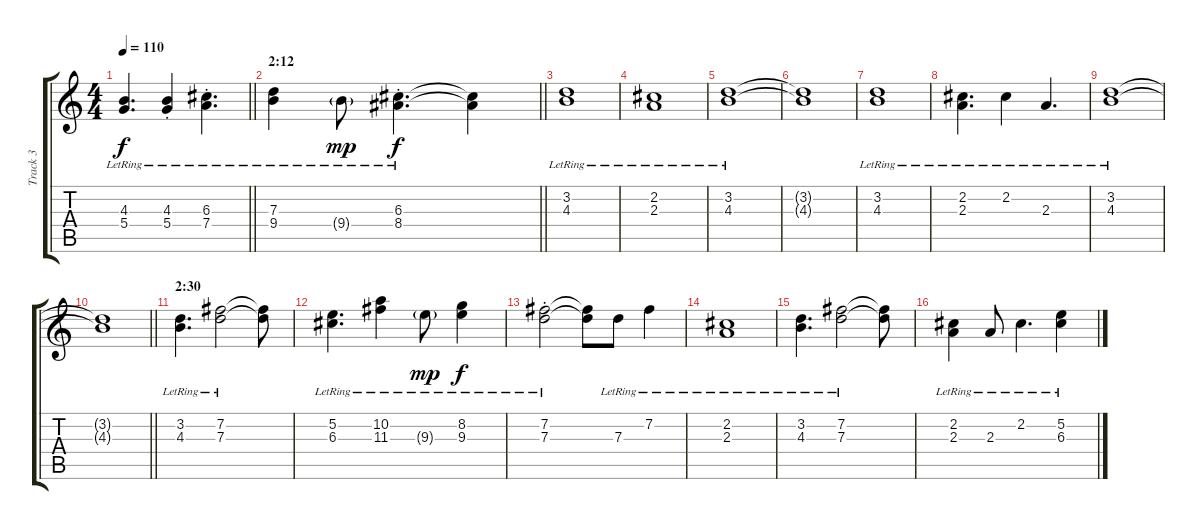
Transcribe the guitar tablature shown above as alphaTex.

\track ("Track 3" "Track 3") {instrument acousticguitarsteel}
\staff {score tabs}
\tuning (E4 B3 G3 D3 A2 E2) {hide}
\ts (4 4)
\tempo 110
\clef g2
\barLineRight lightlight
\ks c
(4.3{lr} 5.4{lr}).4{d dy f} (4.3{st lr} 5.4{st lr}).4 (6.3{st lr} 7.4{st lr}).4{d} |
\section ("" "2:12")
\barLineRight lightlight
(7.3{lr} 9.4{lr}).4 9.4{g lr}.8{dy mp} (6.3{st lr} 8.4{st lr}).4{d dy f} (6.3{t} 8.4{t}).4 |
(3.2{lr} 4.3{lr}).1 |
(2.2{lr} 2.3{lr}).1 |
(3.2{lr} 4.3{lr}).1 |
(3.2{t} 4.3{t}).1 |
(3.2{lr} 4.3{lr}).1 |
(2.2{lr} 2.3{lr}).4{d} 2.2{lr}.4 2.3{lr}.4{d} |
(3.2{lr} 4.3{lr}).1 |
\barLineRight lightlight
(3.2{t} 4.3{t}).1 |
\section ("" "2:30")
(3.2{lr} 4.3{lr}).4{d} (7.2{lr} 7.3{lr}).2 (7.2{t} 7.3{t}).8 |
(5.2{lr} 6.3{lr}).4{d} (10.2{lr} 11.3{lr}).4 9.3{g lr}.8{dy mp} (8.2{lr} 9.3{lr}).4{dy f} |
(7.2{st lr} 7.3{st lr}).2 (7.2{t} 7.3{t}).8 7.3{lr}.8 7.2{lr}.4 |
(2.2{lr} 2.3{lr}).1 |
(3.2{lr} 4.3{lr}).4{d} (7.2{lr} 7.3{lr}).2 (7.2{t} 7.3{t}).8 |
(2.2{lr} 2.3{lr}).4 2.3{lr}.8 2.2{lr}.4{d} (5.2{lr} 6.3{lr}).4
